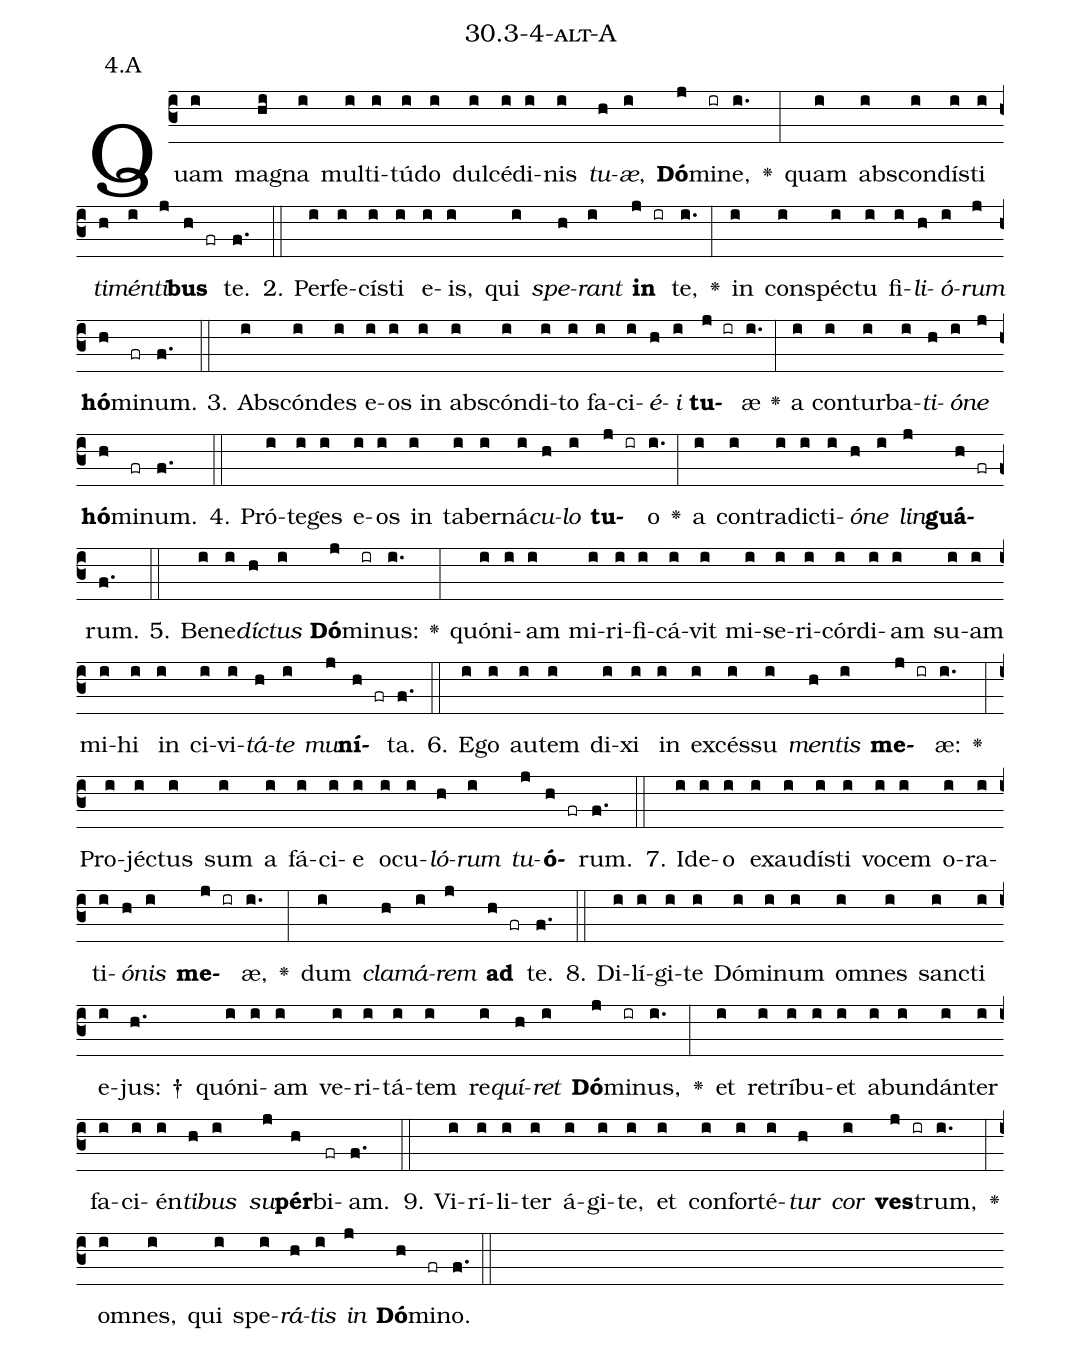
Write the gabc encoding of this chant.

name: 30.3-4-alt-A;
annotation: 4.A;
%%
(c3)Quam(i) ma(hi)gna(i) mul(i)ti(i)tú(i)do(i) dul(i)cé(i)di(i)nis(i) <i>tu</i>(h)<i>æ</i>,(i) <b>Dó</b>(j)mi(ir)ne,(i.) <v>\greheightstar</v>(:) quam(i) abs(i)con(i)dís(i)ti(i) <i>ti</i>(h)<i>mén</i>(i)<i>ti</i>(j)<b>bus</b>(h fr) te.(f.) (::)
2. Per(i)fe(i)cís(i)ti(i) e(i)is,(i) qui(i) <i>spe</i>(h)<i>rant</i>(i) <b>in</b>(j ir) te,(i.) <v>\greheightstar</v>(:) in(i) con(i)spéc(i)tu(i) fi(i)<i>li</i>(h)<i>ó</i>(i)<i>rum</i>(j) <b>hó</b>(h)mi(fr)num.(f.) (::)
3. Abs(i)cón(i)des(i) e(i)os(i) in(i) abs(i)cón(i)di(i)to(i) fa(i)ci(i)<i>é</i>(h)<i>i</i>(i) <b>tu</b>(j ir)æ(i.) <v>\greheightstar</v>(:) a(i) con(i)tur(i)ba(i)<i>ti</i>(h)<i>ó</i>(i)<i>ne</i>(j) <b>hó</b>(h)mi(fr)num.(f.) (::)
4. Pró(i)te(i)ges(i) e(i)os(i) in(i) ta(i)ber(i)ná(i)<i>cu</i>(h)<i>lo</i>(i) <b>tu</b>(j ir)o(i.) <v>\greheightstar</v>(:) a(i) con(i)tra(i)dic(i)ti(i)<i>ó</i>(h)<i>ne</i>(i) <i>lin</i>(j)<b>guá</b>(h fr)rum.(f.) (::)
5. Be(i)ne(i)<i>díc</i>(h)<i>tus</i>(i) <b>Dó</b>(j)mi(ir)nus:(i.) <v>\greheightstar</v>(:) quón(i)i(i)am(i) mi(i)ri(i)fi(i)cá(i)vit(i) mi(i)se(i)ri(i)cór(i)di(i)am(i) su(i)am(i) mi(i)hi(i) in(i) ci(i)vi(i)<i>tá</i>(h)<i>te</i>(i) <i>mu</i>(j)<b>ní</b>(h fr)ta.(f.) (::)
6. E(i)go(i) au(i)tem(i) di(i)xi(i) in(i) ex(i)cés(i)su(i) <i>men</i>(h)<i>tis</i>(i) <b>me</b>(j ir)æ:(i.) <v>\greheightstar</v>(:) Pro(i)jéc(i)tus(i) sum(i) a(i) fá(i)ci(i)e(i) o(i)cu(i)<i>ló</i>(h)<i>rum</i>(i) <i>tu</i>(j)<b>ó</b>(h fr)rum.(f.) (::)
7. Id(i)e(i)o(i) ex(i)au(i)dís(i)ti(i) vo(i)cem(i) o(i)ra(i)ti(i)<i>ó</i>(h)<i>nis</i>(i) <b>me</b>(j ir)æ,(i.) <v>\greheightstar</v>(:) dum(i) <i>cla</i>(h)<i>má</i>(i)<i>rem</i>(j) <b>ad</b>(h fr) te.(f.) (::)
8. Di(i)lí(i)gi(i)te(i) Dó(i)mi(i)num(i) om(i)nes(i) sanc(i)ti(i) e(i)jus: †(h.) quón(i)i(i)am(i) ve(i)ri(i)tá(i)tem(i) re(i)<i>quí</i>(h)<i>ret</i>(i) <b>Dó</b>(j)mi(ir)nus,(i.) <v>\greheightstar</v>(:) et(i) re(i)trí(i)bu(i)et(i) ab(i)un(i)dán(i)ter(i) fa(i)ci(i)én(i)<i>ti</i>(h)<i>bus</i>(i) <i>su</i>(j)<b>pér</b>(h)bi(fr)am.(f.) (::)
9. Vi(i)rí(i)li(i)ter(i) á(i)gi(i)te,(i) et(i) con(i)for(i)té(i)<i>tur</i>(h) <i>cor</i>(i) <b>ves</b>(j ir)trum,(i.) <v>\greheightstar</v>(:) om(i)nes,(i) qui(i) spe(i)<i>rá</i>(h)<i>tis</i>(i) <i>in</i>(j) <b>Dó</b>(h)mi(fr)no.(f.) (::)
